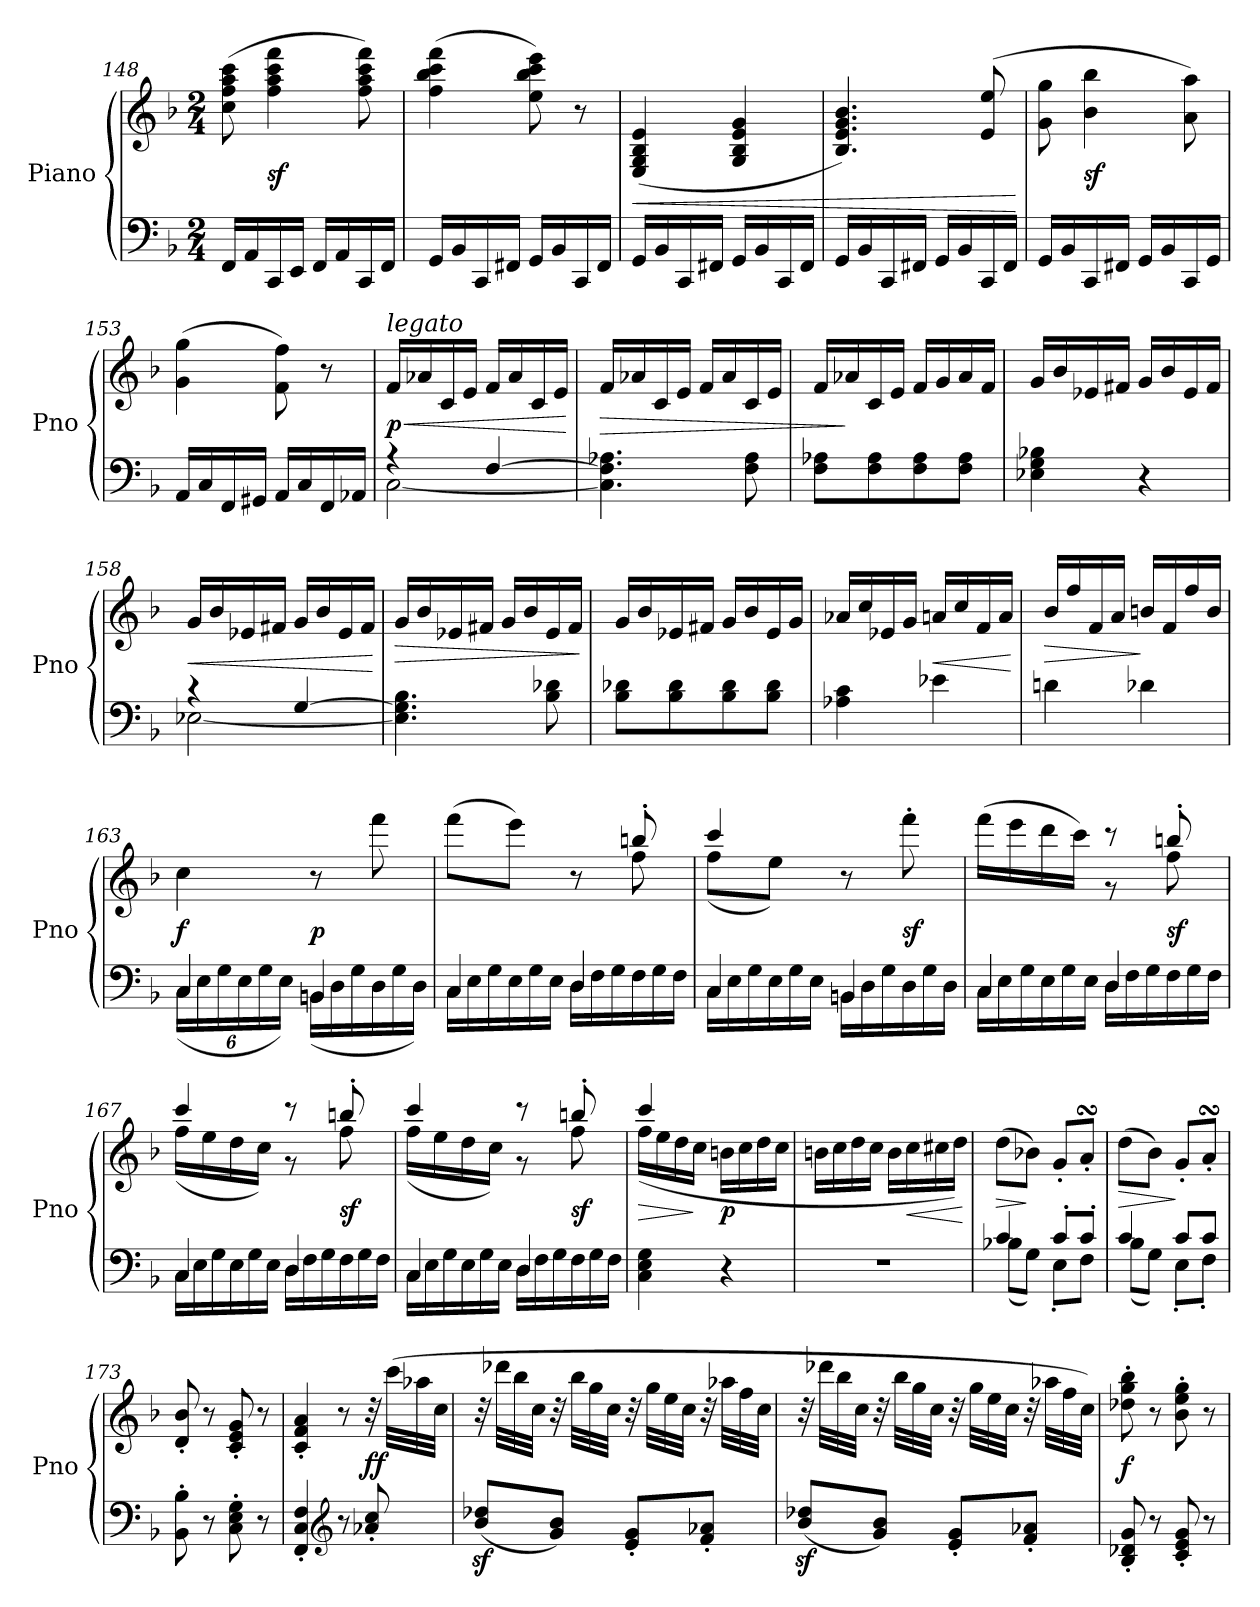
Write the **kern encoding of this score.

**kern	**kern	**dynam
*part1	*part1	*part1
*staff2	*staff1	*staff1/2
*I"Piano	*	*
*I'Pno	*	*
*clefF4	*clefG2	*
*k[b-]	*k[b-]	*
*M2/4	*M2/4	*
=148	=148	=148
16FFLL	(8cc 8ff 8aa 8ccc	.
16AA	.	.
16CC	4ff 4aa 4ccc 4fff	sf
16EEJJ	.	.
16FFLL	.	.
16AA	.	.
16CC	8ff 8aa 8ccc 8fff)	.
16FFJJ	.	.
=149	=149	=149
16GGLL	(4ff 4bb- 4ccc 4fff	.
16BB-	.	.
16CC	.	.
16FF#XJJ	.	.
16GGLL	8ee 8bb- 8ccc 8eee)	.
16BB-	.	.
16CC	8r	.
16FF#JJ	.	.
=150	=150	=150
16GGLL	(>4E 4G 4B- 4e	<
16BB-	.	.
16CC	.	.
16FF#XJJ	.	.
16GGLL	4G 4B- 4e 4g	.
16BB-	.	.
16CC	.	.
16FF#JJ	.	.
=151	=151	=151
16GGLL	4.B- 4.e 4.g 4.b-)	.
16BB-	.	.
16CC	.	.
16FF#XJJ	.	.
16GGLL	.	.
16BB-	.	.
16CC	(8e 8ee	.
16FF#JJ	.	.
.	.	[
=152	=152	=152
16GGLL	8g 8gg	.
16BB-	.	.
16CC	4b- 4bb-	sf
16FF#XJJ	.	.
16GGLL	.	.
16BB-	.	.
16CC	8a 8aa)	.
16GGJJ	.	.
=153	=153	=153
16AALL	(4g 4gg	.
16C	.	.
16FF	.	.
16GG#XJJ	.	.
16AALL	8f 8ff)	.
16C	.	.
16FF	8r	.
16AA-XJJ	.	.
=154	=154	=154
*^	*	*
!	!	!LO:TX:a:i:t=legato	!
4r	[2C	16fLL	< p
.	.	16a-X	.
.	.	16c	.
.	.	16eJJ	.
[4F	.	16fLL	.
.	.	16a-	.
.	.	16c	.
.	.	16eJJ	.
*v	*v	*	*
.	.	[
=155	=155	=155
4.C] 4.F] 4.A-X	16fLL	>
.	16a-X	.
.	16c	.
.	16eJJ	.
.	16fLL	.
.	16a-	.
8F 8A-	16c	.
.	16eJJ	.
=156	=156	=156
8F 8A-XL	16fLL	.
.	16a-X	]
8F 8A-	16c	.
.	16eJJ	.
8F 8A-	16fLL	.
.	16g	.
8F 8A-J	16a-	.
.	16fJJ	.
=157	=157	=157
4E-X 4G 4B-X	16gLL	.
.	16b-	.
.	16e-X	.
.	16f#XJJ	.
4r	16gLL	.
.	16b-	.
.	16e-	.
.	16f#JJ	.
=158	=158	=158
*^	*	*
4r	[2E-X	16gLL	<
.	.	16b-	.
.	.	16e-X	.
.	.	16f#XJJ	.
[4G	.	16gLL	.
.	.	16b-	.
.	.	16e-	.
.	.	16f#JJ	.
*v	*v	*	*
.	.	[
=159	=159	=159
4.E-] 4.G] 4.B-	16gLL	>
.	16b-	.
.	16e-X	.
.	16f#XJJ	.
.	16gLL	.
.	16b-	.
8B- 8d-X	16e-	.
.	16f#JJ	.
.	.	]
=160	=160	=160
8B- 8d-XL	16gLL	.
.	16b-	.
8B- 8d-	16e-X	.
.	16f#XJJ	.
8B- 8d-	16gLL	.
.	16b-	.
8B- 8d-J	16e-	.
.	16gJJ	.
=161	=161	=161
4A-X 4c	16a-XLL	.
.	16cc	.
.	16e-X	.
.	16gJJ	.
4e-X	16anLL	<
.	16cc	.
.	16f	.
.	16aJJ	.
.	.	[
=162	=162	=162
4dn	16b-/LL	>
.	16ff/	.
.	16f/	.
.	16a/JJ	.
4d-X	16bn/LL	]
.	16f/	.
.	16ff/	.
.	16b/JJ	.
=163	=163	=163
*^	*	*
*	*Xbrackettup	*	*
4C	(>24CLL	4cc	f
.	24E	.	.
.	24G	.	.
.	24E	.	.
.	24G	.	.
.	24EJJ)	.	.
*	*Xtuplet	*	*
4BBn	(>24BBnLL	8r	p
.	24D	.	.
.	24G	.	.
.	24D	8fff	.
.	24G	.	.
.	24DJJ)	.	.
=164	=164	=164	=164
*	*	*^	*
4C	24CLL	(8fffL	4ryy	.
.	24E	.	.	.
.	24G	.	.	.
.	24E	8eeeJ)	.	.
.	24G	.	.	.
.	24EJJ	.	.	.
4D	24DLL	8r	8ryy	.
.	24F	.	.	.
.	24G	.	.	.
.	24F	8bbn'	8ff	.
.	24G	.	.	.
.	24FJJ	.	.	.
=165	=165	=165	=165	=165
4C	24CLL	4ccc	(>8ffL	.
.	24E	.	.	.
.	24G	.	.	.
.	24E	.	8eeJ)	.
.	24G	.	.	.
.	24EJJ	.	.	.
4BBn	24BBnLL	4ryy	8r	.
.	24D	.	.	.
.	24G	.	.	.
.	24D	.	8fff'	sf
.	24G	.	.	.
.	24DJJ	.	.	.
=166	=166	=166	=166	=166
4C	24CLL	4ryy	(16fffLL	.
.	24E	.	.	.
.	.	.	16eee	.
.	24G	.	.	.
.	24E	.	16ddd	.
.	24G	.	.	.
.	.	.	16cccJJ)	.
.	24EJJ	.	.	.
4D	24DLL	8r	8r	.
.	24F	.	.	.
.	24G	.	.	.
.	24F	8bbn'	8ff	sf
.	24G	.	.	.
.	24FJJ	.	.	.
=167	=167	=167	=167	=167
4C	24CLL	4ccc	(>16ffLL	.
.	24E	.	.	.
.	.	.	16ee	.
.	24G	.	.	.
.	24E	.	16dd	.
.	24G	.	.	.
.	.	.	16ccJJ)	.
.	24EJJ	.	.	.
4D	24DLL	8r	8r	.
.	24F	.	.	.
.	24G	.	.	.
.	24F	8bbn'	8ff	sf
.	24G	.	.	.
.	24FJJ	.	.	.
=168	=168	=168	=168	=168
4C	24CLL	4ccc	(>16ffLL	.
.	24E	.	.	.
.	.	.	16ee	.
.	24G	.	.	.
.	24E	.	16dd	.
.	24G	.	.	.
.	.	.	16ccJJ)	.
.	24EJJ	.	.	.
4D	24DLL	8r	8r	.
.	24F	.	.	.
.	24G	.	.	.
.	24F	8bbn'	8ff	sf
.	24G	.	.	.
.	24FJJ	.	.	.
*v	*v	*	*	*
=169	=169	=169	=169
4C 4E 4G	4ccc	(>16ffLL	>
.	.	16ee	.
.	.	16dd	.
.	.	16ccJJ	]
4r	4ryy	16bnLL	p
.	.	16cc	.
.	.	16dd	.
.	.	16ccJJ	.
*	*v	*v	*
=170	=170	=170
2r	16bnLL	.
.	16cc	.
.	16dd	.
.	16ccJJ	.
.	16bLL	.
.	16cc	<
.	16cc#X	.
.	16ddJJ)	.
.	.	[
=171	=171	=171
*^	*	*
4c	(8B-XL	(8ddL	>
.	8GJ)	8b-XJ)	]
8c'L	8E'L	8g'L	.
8c'J	8FJ	8asSsS'J	.
=172	=172	=172	=172
4c	(>8B-L	(8ddL	>
.	8GJ)	8b-J)	.
8cL	8E'L	8g'L	]
8cJ	8F'J	8asSsS'J	.
*v	*v	*	*
=173	=173	=173
8BB-' 8B-'	8d' 8b-'	.
8r	8r	.
8C' 8E' 8G'	8c' 8e' 8g'	.
8r	8r	.
=174	=174	=174
4FF' 4C' 4F'	4c' 4f' 4a'	.
*clefG2	*	*
8r	8r	.
8a-X'/ 8cc'/	32r	ff
.	(32cccLLL	.
.	32aa-X	.
.	32ccJJJ	.
=175	=175	=175
(8b-z/ 8dd-Xz/L	32r	.
.	32ddd-XLLL	.
.	32bb-	.
.	32ccJJJ	.
8g/ 8b-/J)	32r	.
.	32bb-LLL	.
.	32gg	.
.	32ccJJJ	.
8e' 8g'L	32r	.
.	32ggLLL	.
.	32ee	.
.	32ccJJJ	.
8f' 8a-X'J	32r	.
.	32aa-XLLL	.
.	32ff	.
.	32ccJJJ	.
=176	=176	=176
(8b-z/ 8dd-Xz/L	32r	.
.	32ddd-XLLL	.
.	32bb-	.
.	32ccJJJ	.
8g/ 8b-/J)	32r	.
.	32bb-LLL	.
.	32gg	.
.	32ccJJJ	.
8e' 8g'L	32r	.
.	32ggLLL	.
.	32ee	.
.	32ccJJJ	.
8f' 8a-X'J	32r	.
.	32aa-XLLL	.
.	32ff	.
.	32ccJJJ)	.
=177	=177	=177
8B-' 8d-X' 8g'	8dd-X' 8gg' 8bb-'	f
8r	8r	.
8c' 8e' 8g'	8b-' 8ee' 8gg'	.
8r	8r	.
=	=	=
*-	*-	*-
